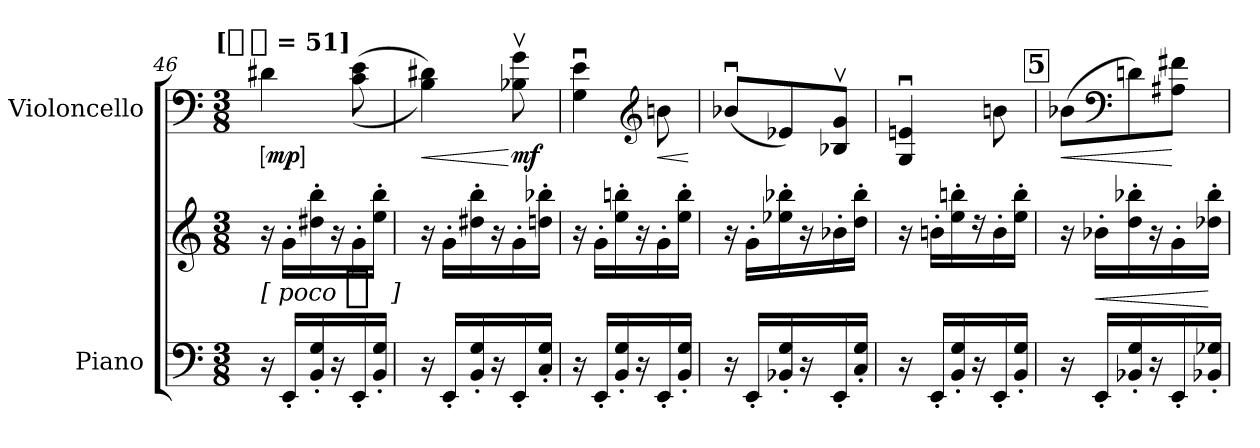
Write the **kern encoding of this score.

**kern	**kern	**dynam	**kern	**dynam
*part2	*part2	*part2	*part1	*part1
*staff3	*staff2	*staff2/3	*staff1	*staff1
*I"Piano	*	*	*I"Violoncello	*
*I'Pno.	*	*	*I'Vc.	*
*clefF4	*clefG2	*	*clefF4	*
*k[]	*k[]	*	*k[]	*
*C:	*C:	*	*C:	*
!!LO:TX:omd:t=[[quarter-dot] = 51]
*M3/8	*M3/8	*	*M3/8	*
*MM77	*MM77	*	*MM77	*
=46	=46	=46	=46	=46
!	!	!LO:DY:t=[ poco %s ]	!	!LO:DY:ed=brack
16r	16r	f	4d#X	mp
16EE'LL	16g'LL	.	.	.
16BB' 16G'	16dd#X' 16bb'	.	.	.
16r	16r	.	.	.
16EE'	16g'	.	(<(>8c 8e	.
16BB' 16G'JJ	16ee' 16bb'JJ	.	.	.
=47	=47	=47	=47	=47
!	!	!	!	!LO:HP:b
16r	16r	.	4B 4d#X))	<
16EE'LL	16g'LL	.	.	.
16BB' 16G'	16dd#X' 16bb'	.	.	.
16r	16r	.	.	.
16EE'	16g'	.	8B-Xv 8gv	[ mf
16C' 16G'JJ	16ddn' 16bb-X'JJ	.	.	.
=48	=48	=48	=48	=48
16r	16r	.	4Gu 4eu	.
16EE'LL	16g'LL	.	.	.
16BB' 16G'	16ee' 16bbn'	.	.	.
16r	16r	.	.	.
*	*	*	*clefG2	*
!	!	!	!	!LO:HP:b
16EE'	16g'	.	8bn	<
16BB' 16G'JJ	16ee' 16bb'JJ	.	.	.
.	.	.	.	[
=49	=49	=49	=49	=49
16r	16r	.	(8b-XuL	.
16EE'LL	16g'LL	.	.	.
16BB-X' 16G'	16ee-X' 16bb-X'	.	8e-X)	.
16r	16r	.	.	.
16EE'	16b-X'	.	8B-Xv 8gvJ	.
16C' 16G'JJ	16dd' 16bb-'JJ	.	.	.
=50	=50	=50	=50	=50
16r	16r	.	4Gu 4enu	.
16EE'LL	16bn'LL	.	.	.
16BB' 16G'	16ee' 16bbn'	.	.	.
16r	16r	.	.	.
16EE'	16b'	.	8bn	.
16BB' 16G'JJ	16ee' 16bb'JJ	.	.	.
!!LO:REH:place=s1:t=5
=51	=51	=51	=51	=51
!	!	!	!	!LO:HP:b
16r	16r	.	(8b-XL	<
16EE'LL	16b-X'LL	<	.	.
*	*	*	*clefF4	*
16BB-X' 16G'	16dd' 16bb-X'	.	8dn)	.
16r	16r	.	.	.
16EE'	16g'	.	8A#X 8f#XJ	[
16BB-X' 16G-X'JJ	16dd-X' 16bb-'JJ	[	.	.
=	=	=	=	=
*-	*-	*-	*-	*-
